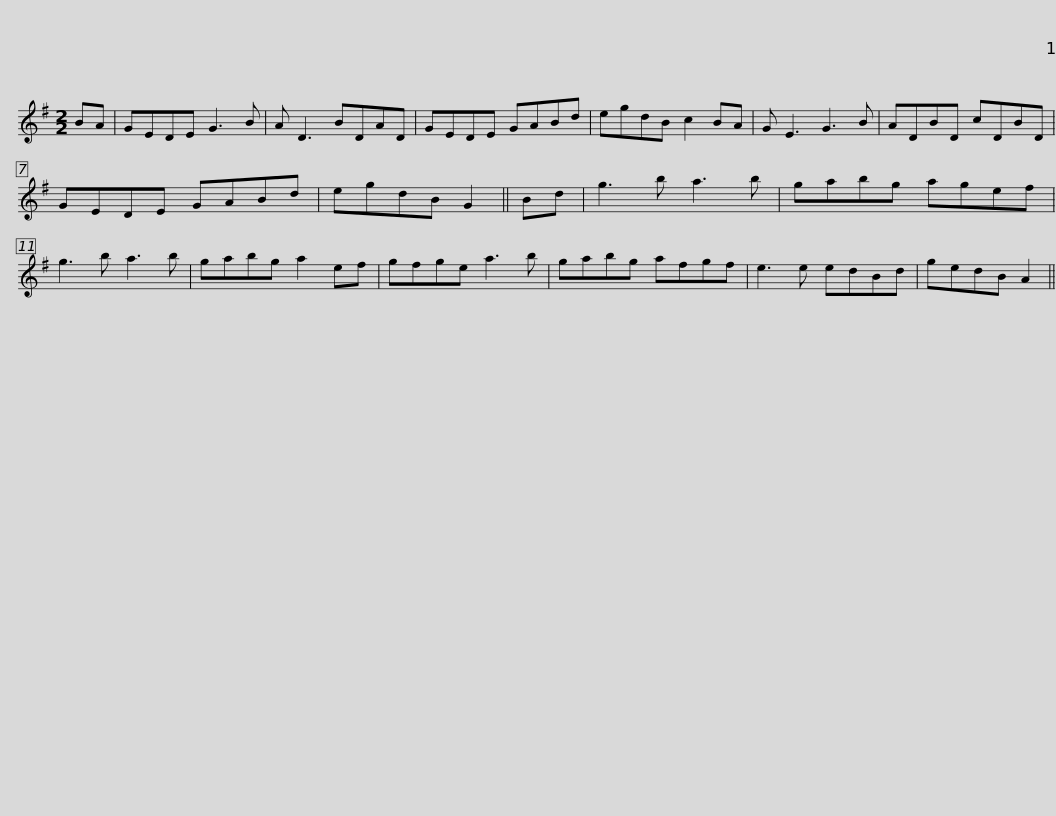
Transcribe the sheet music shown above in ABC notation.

X:1
L:1/8
M:2/2
I:linebreak $
K:G
V:1 treble
V:1
 BA | GEDE G3 B | A D3 BDAD | GEDE GABd | egdB c2 BA | %5
 G E3 G3 B | ADBD cDBD |$ GEDE GABd | egdB G2 || Bd | %10
 g3 b a3 b | gabg agef | g3 b a3 b | gabg a2 ef |$ gfge a3 b | %15
 gabg afgf | e3 e edBd | gedB A2 || %18
